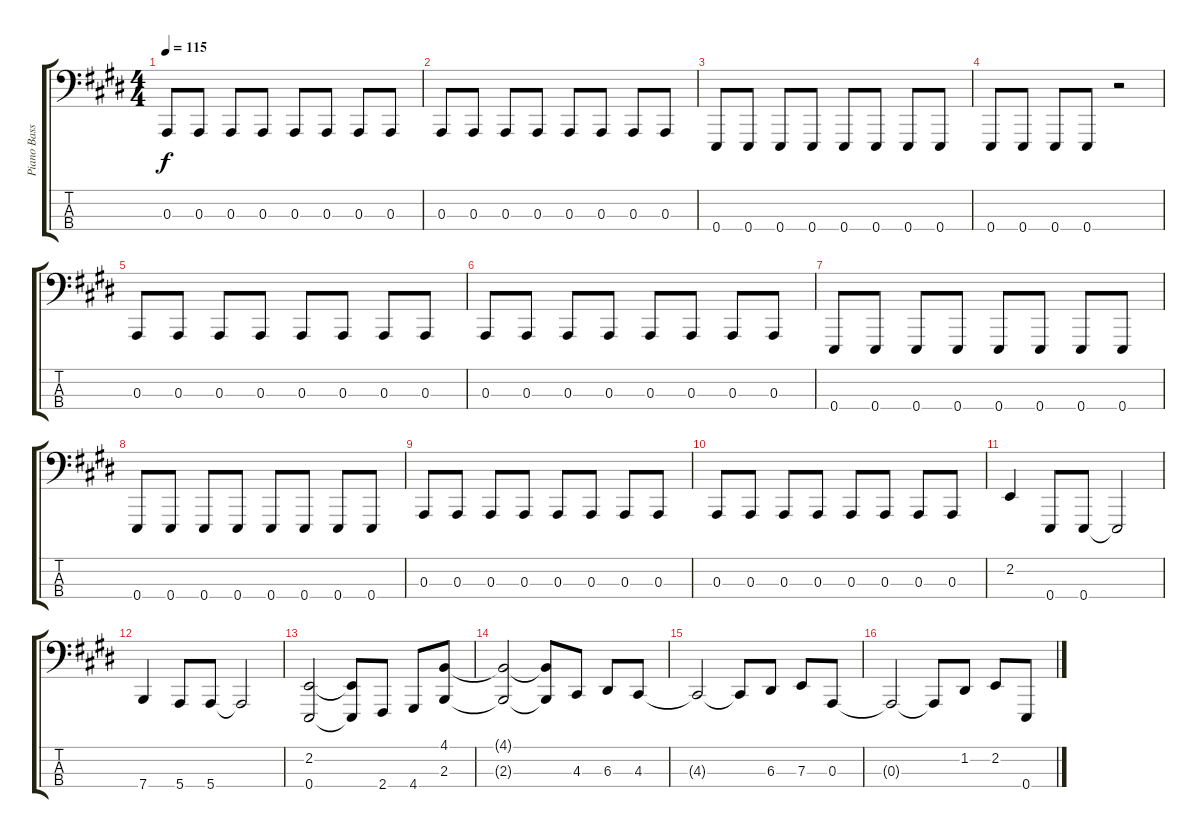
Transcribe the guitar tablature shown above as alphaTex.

\track ("Piano Bass" "Piano Bass") {instrument acousticgrandpiano}
\staff {score tabs}
\tuning (G2 D2 A1 E1) {hide}
\ts (4 4)
\tempo 115
\clef f4
\ks c#minor
0.3.8{dy f} 0.3.8 0.3.8 0.3.8 0.3.8 0.3.8 0.3.8 0.3.8 |
0.3.8 0.3.8 0.3.8 0.3.8 0.3.8 0.3.8 0.3.8 0.3.8 |
0.4.8 0.4.8 0.4.8 0.4.8 0.4.8 0.4.8 0.4.8 0.4.8 |
0.4.8 0.4.8 0.4.8 0.4.8 r.2 |
0.3.8 0.3.8 0.3.8 0.3.8 0.3.8 0.3.8 0.3.8 0.3.8 |
0.3.8 0.3.8 0.3.8 0.3.8 0.3.8 0.3.8 0.3.8 0.3.8 |
0.4.8 0.4.8 0.4.8 0.4.8 0.4.8 0.4.8 0.4.8 0.4.8 |
0.4.8 0.4.8 0.4.8 0.4.8 0.4.8 0.4.8 0.4.8 0.4.8 |
0.3.8 0.3.8 0.3.8 0.3.8 0.3.8 0.3.8 0.3.8 0.3.8 |
0.3.8 0.3.8 0.3.8 0.3.8 0.3.8 0.3.8 0.3.8 0.3.8 |
2.2.4 0.4.8 0.4.8 0.4{t}.2 |
7.4.4 5.4.8 5.4.8 5.4{t}.2 |
(2.2 0.4).2 (2.2{t} 0.4{t}).8 2.4.8 4.4.8 (4.1 2.3).8 |
(4.1{t} 2.3{t}).2 (4.1{t} 2.3{t}).8 4.3.8 6.3.8 4.3.8 |
4.3{t}.2 4.3{t}.8 6.3.8 7.3.8 0.3.8 |
0.3{t}.2 0.3{t}.8 1.2.8 2.2.8 0.4.8
